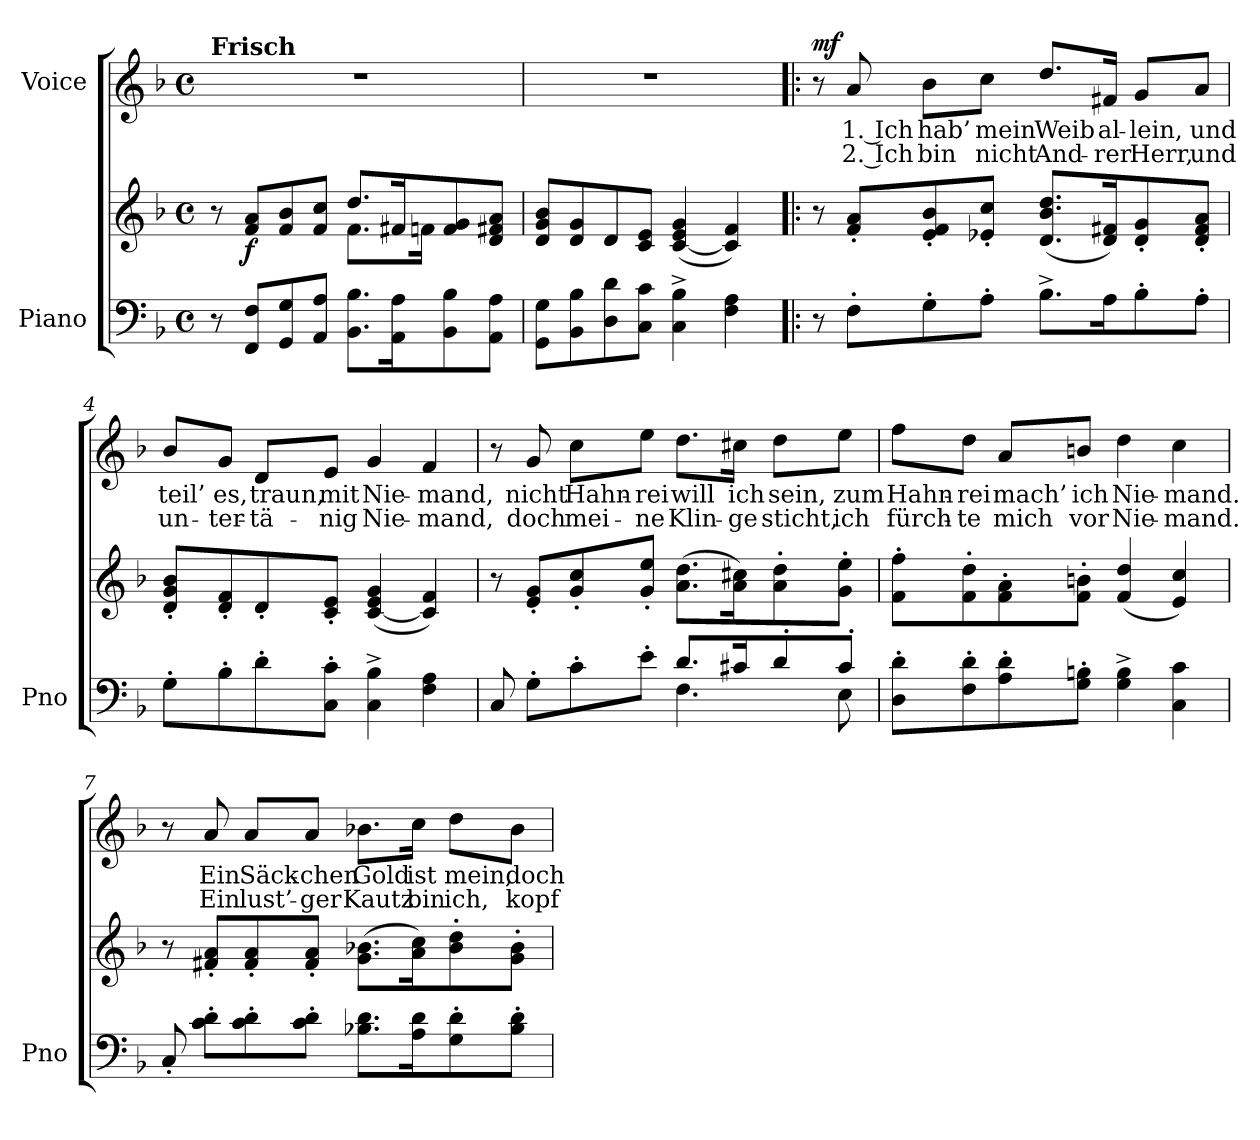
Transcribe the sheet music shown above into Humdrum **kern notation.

**kern	**kern	**dynam	**kern	**text	**text	**dynam
*part2	*part2	*part2	*part1	*part1	*part1	*part1
*staff3	*staff2	*staff2/3	*staff1	*staff1	*staff1	*staff1
*I"Piano	*	*	*I"Voice	*	*	*
*I'Pno	*	*	*	*	*	*
*clefF4	*clefG2	*	*clefG2	*	*	*
*k[b-]	*k[b-]	*	*k[b-]	*	*	*
*M4/4	*M4/4	*	*M4/4	*	*	*
*met(c)	*met(c)	*	*met(c)	*	*	*
=1	=1	=1	=1	=1	=1	=1
*	*^	*	*	*	*	*
!	!	!	!	!LO:TX:a:B:t=Frisch	!	!	!
8r	8r	2ryy	.	1r	.	.	.
!	!	!	!LO:DY:b	!	!	!	!
8FF/ 8F/L	8f/ 8a/L	.	f	.	.	.	.
8GG/ 8G/	8f/ 8b-/	.	.	.	.	.	.
8AA/ 8A/J	8f/ 8cc/J	.	.	.	.	.	.
8.BB-\ 8.B-\L	8.dd/L	8.f\L	.	.	.	.	.
16AA\ 16A\K	16f#X/K	16fn\Jk	.	.	.	.	.
8BB-\ 8B-\	8f/ 8g/	4ryy	.	.	.	.	.
8AA\ 8A\J	8d/ 8f#X/ 8a/J	.	.	.	.	.	.
*	*v	*v	*	*	*	*	*
=2	=2	=2	=2	=2	=2	=2
8GG\ 8G\L	8d/ 8g/ 8b-/L	.	1r	.	.	.
8BB-\ 8B-\	8d/ 8g/	.	.	.	.	.
8D\ 8d\	8d/	.	.	.	.	.
8C\ 8c\J	8c/ 8e/J	.	.	.	.	.
4C\^ 4B-\^	([4c/ 4e/ 4g/	.	.	.	.	.
4F\ 4A\	4c/] 4f/)	.	.	.	.	.
=3!|:	=3!|:	=3!|:	=3!|:	=3!|:	=3!|:	=3!|:
!	!	!	!	!	!	!LO:DY:a
8r	8r	.	8r	.	.	mf
8F'\L	8f/' 8a/'L	.	8a/	1. Ich	2. Ich	.
8G'\	8e/' 8f/' 8b-/'	.	8b-\L	hab’	bin	.
8A'\J	8e-X/' 8cc/'J	.	8cc\J	mein	nicht	.
8.B-^\L	(>8.d/ 8.b-/ 8.dd/L	.	8.dd/L	Weib	And-	.
16A\K	16d/ 16f#X/K)	.	16f#X/Jk	al-	-rer	.
8B-'\	8d/' 8g/'	.	8g/L	-lein,	Herr,	.
8A'\J	8d/' 8f#/' 8a/'J	.	8a/J	und	und	.
=4	=4	=4	=4	=4	=4	=4
8G'\L	8d/' 8g/' 8b-/'L	.	8b-/L	teil’	un-	.
8B-'\	8d/' 8f/'	.	8g/J	es,	-ter-	.
8d'\	8d'/	.	8d/L	traun,	-tä-	.
8C\' 8c\'J	8c/' 8e/'J	.	8e/J	mit	-nig	.
4C\^ 4B-\^	(>[4c/ 4e/ 4g/	.	4g/	Nie-	Nie-	.
4F\ 4A\	4c/] 4f/)	.	4f/	-mand,	-mand,	.
=5	=5	=5	=5	=5	=5	=5
*^	*	*	*	*	*	*
8C/	2ryy	8r	.	8r	.	.	.
8G'\L	.	8e/' 8g/'L	.	8g/	nicht	doch	.
8c'\	.	8g/' 8cc/'	.	8cc\L	Hahn-	mei-	.
8e'\J	.	8g/' 8ee/'J	.	8ee\J	-rei	-ne	.
8.d/L	4.F\	(8.a\ 8.dd\L	.	8.dd\L	will	Klin-	.
16c#X/K	.	16a\ 16cc#X\K)	.	16cc#X\Jk	ich	-ge	.
8d'/	.	8a\' 8dd\'	.	8dd\L	sein,	sticht,	.
8c#'/J	8E\	8g\' 8ee\'J	.	8ee\J	zum	ich	.
*v	*v	*	*	*	*	*	*
=6	=6	=6	=6	=6	=6	=6
8D\' 8d\'L	8f\' 8ff\'L	.	8ff\L	Hahn-	fürch-	.
8F\' 8d\'	8f\' 8dd\'	.	8dd\J	-rei	-te	.
8A\' 8d\'	8f\' 8a\'	.	8a/L	mach’	mich	.
8G\' 8Bn\'J	8f\' 8bn\'J	.	8bn/J	ich	vor	.
4G\^ 4B\^	(4f/ 4dd/	.	4dd\	Nie-	Nie-	.
4C\ 4c\	4e/ 4cc/)	.	4cc\	-mand.	-mand.	.
=7	=7	=7	=7	=7	=7	=7
8C'/	8r	.	8r	.	.	.
8c\' 8d\'L	8f#X/' 8a/'L	.	8a/	Ein	Ein	.
8c\' 8d\'	8f#/' 8a/'	.	8a/L	Säck-	lust’-	.
8c\' 8d\'J	8f#/' 8a/'J	.	8a/J	-chen	-ger	.
8.B-X\ 8.d\L	(>8.g\ 8.b-X\L	.	8.b-X\L	Gold	Kautz	.
16A\ 16d\K	16a\ 16cc\K)	.	16cc\Jk	ist	bin	.
8G\' 8d\'	8b-\' 8dd\'	.	8dd\L	mein,	ich,	.
8B-\' 8d\'J	8g\' 8b-\'J	.	8b-\J	doch	kopf-	.
=	=	=	=	=	=	=
*-	*-	*-	*-	*-	*-	*-
